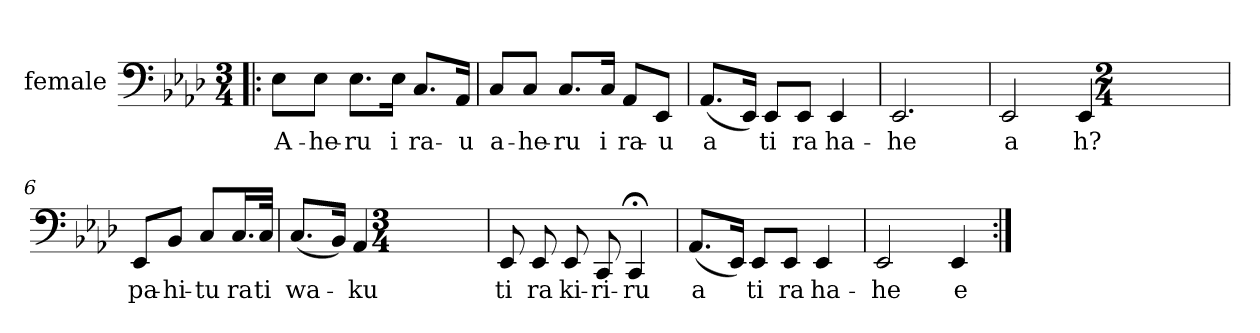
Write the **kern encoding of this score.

**kern	**text
*part1	*part1
*staff1	*staff1
*I"female	*
*clefF4	*
*k[b-e-a-d-]	*
*M3/4	*
*MM63	*
=1!|:	=1!|:
8E-\L	A-
8E-\J	-he-
8.E-\L	-ru
16E-\Jk	i
8.C/L	ra-
16AA-/Jk	-u
=2	=2
8C/L	a-
8C/J	-he-
8.C/L	-ru
16C/Jk	i
8AA-/L	ra-
8EE-/J	-u
=3	=3
(8.AA-/L	a
16EE-/Jk)	.
8EE-/L	ti
8EE-/J	ra
4EE-	ha-
=4	=4
2.EE-	-he
=5	=5
2EE-	a
4EE-	h?
*M2/4	*
=6	=6
8EE-/L	pa-
8BB-/J	-hi-
8C/L	-tu
16.C/L	ra
32C/JJk	ti
=7	=7
(8.C/L	wa-
16BB-/Jk)	.
4AA-	-ku
*M3/4	*
=8	=8
8EE-	ti
8EE-	ra
8EE-	ki-
8CC	-ri-
4CC;<	-ru
=9	=9
(8.AA-/L	a
16EE-/Jk)	.
8EE-/L	ti
8EE-/J	ra
4EE-	ha-
=10	=10
2EE-	-he
4EE-	e
=:|!	=:|!
*-	*-
